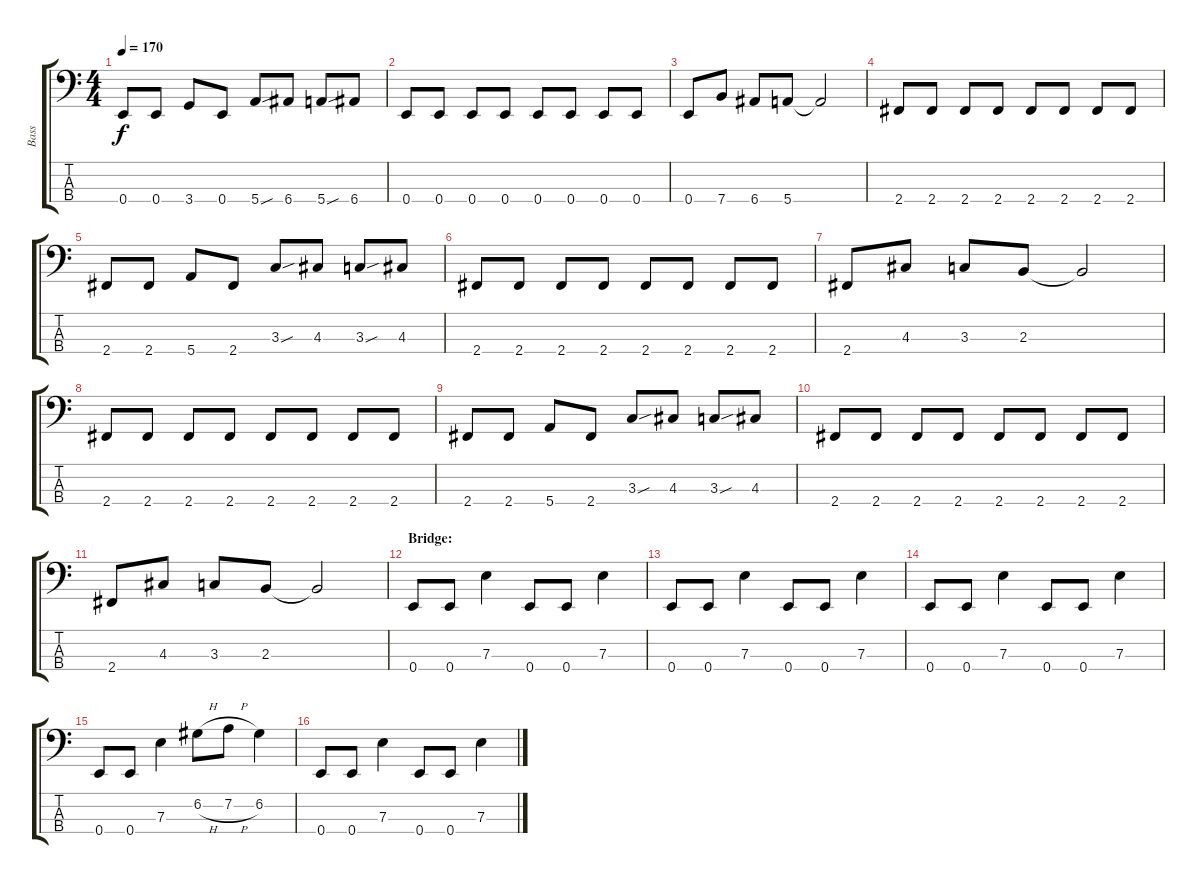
\track ("Bass" "Bass") {instrument electricbasspick}
\staff {score tabs}
\tuning (G2 D2 A1 E1) {hide}
\ts (4 4)
\tempo 170
\clef f4
\ks c
0.4.8{dy f} 0.4.8 3.4.8 0.4.8 5.4{sou}.8 6.4.8 5.4{sou}.8 6.4.8 |
0.4.8 0.4.8 0.4.8 0.4.8 0.4.8 0.4.8 0.4.8 0.4.8 |
0.4.8 7.4.8 6.4.8 5.4.8 5.4{t}.2 |
2.4.8 2.4.8 2.4.8 2.4.8 2.4.8 2.4.8 2.4.8 2.4.8 |
2.4.8 2.4.8 5.4.8 2.4.8 3.3{sou}.8 4.3.8 3.3{sou}.8 4.3.8 |
2.4.8 2.4.8 2.4.8 2.4.8 2.4.8 2.4.8 2.4.8 2.4.8 |
2.4.8 4.3.8 3.3.8 2.3.8 2.3{t}.2 |
2.4.8 2.4.8 2.4.8 2.4.8 2.4.8 2.4.8 2.4.8 2.4.8 |
2.4.8 2.4.8 5.4.8 2.4.8 3.3{sou}.8 4.3.8 3.3{sou}.8 4.3.8 |
2.4.8 2.4.8 2.4.8 2.4.8 2.4.8 2.4.8 2.4.8 2.4.8 |
2.4.8 4.3.8 3.3.8 2.3.8 2.3{t}.2 |
\section ("" "Bridge:")
0.4.8 0.4.8 7.3.4 0.4.8 0.4.8 7.3.4 |
0.4.8 0.4.8 7.3.4 0.4.8 0.4.8 7.3.4 |
0.4.8 0.4.8 7.3.4 0.4.8 0.4.8 7.3.4 |
0.4.8 0.4.8 7.3.4 6.2{h}.8 7.2{h}.8 6.2.4 |
0.4.8 0.4.8 7.3.4 0.4.8 0.4.8 7.3.4
